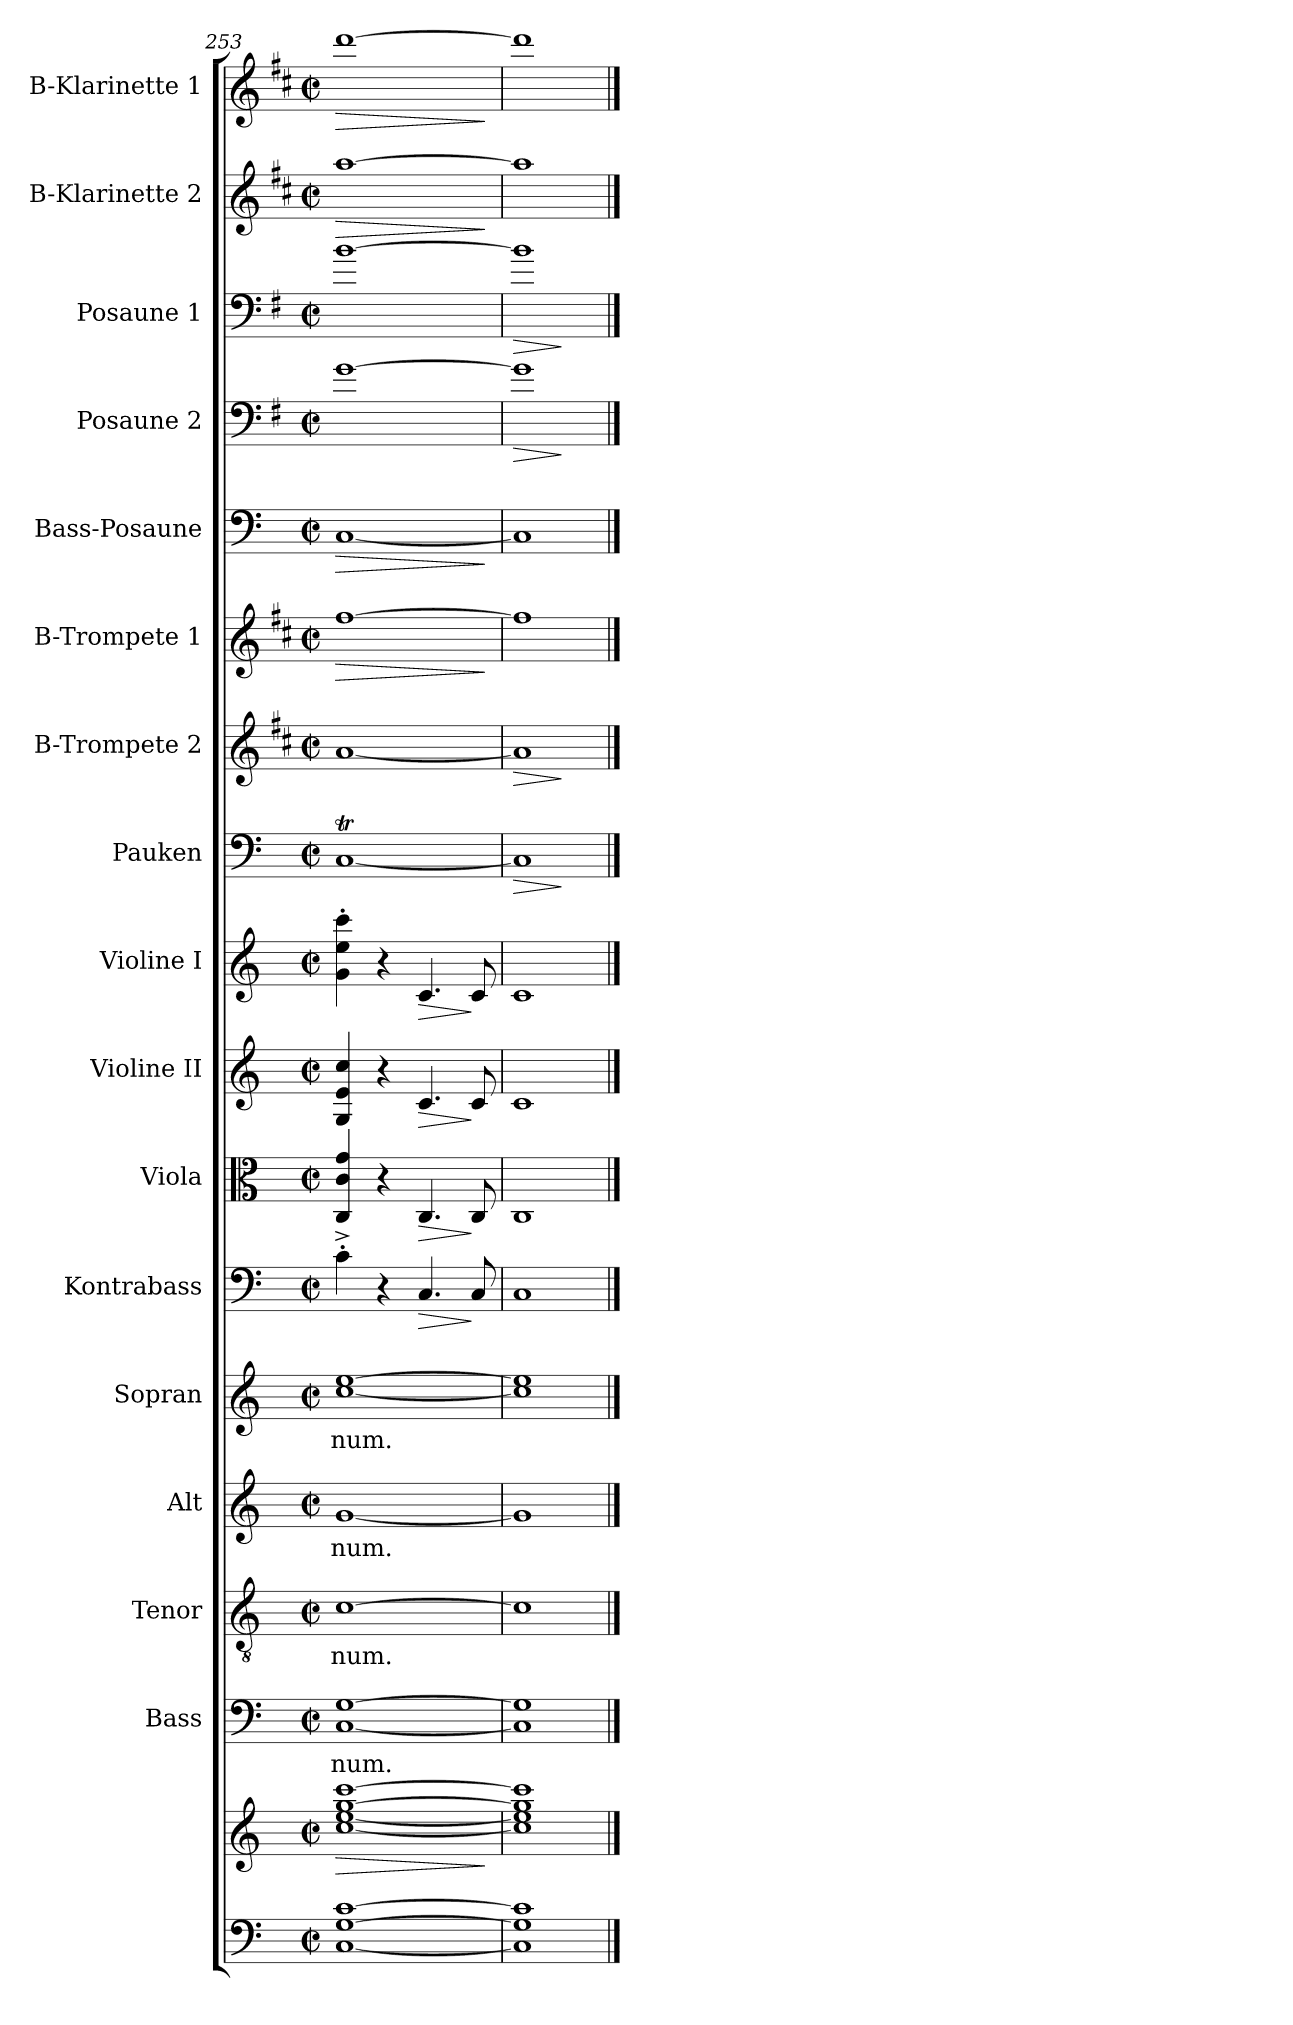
**kern	**kern	**dynam	**kern	**text	**kern	**text	**kern	**text	**kern	**text	**kern	**dynam	**kern	**dynam	**kern	**dynam	**kern	**dynam	**kern	**dynam	**kern	**dynam	**kern	**dynam	**kern	**dynam	**kern	**dynam	**kern	**dynam	**kern	**dynam	**kern	**dynam
*part17	*part17	*part17	*part16	*part16	*part15	*part15	*part14	*part14	*part13	*part13	*part12	*part12	*part11	*part11	*part10	*part10	*part9	*part9	*part8	*part8	*part7	*part7	*part6	*part6	*part5	*part5	*part4	*part4	*part3	*part3	*part2	*part2	*part1	*part1
*staff18	*staff17	*staff17/18	*staff16	*staff16	*staff15	*staff15	*staff14	*staff14	*staff13	*staff13	*staff12	*staff12	*staff11	*staff11	*staff10	*staff10	*staff9	*staff9	*staff8	*staff8	*staff7	*staff7	*staff6	*staff6	*staff5	*staff5	*staff4	*staff4	*staff3	*staff3	*staff2	*staff2	*staff1	*staff1
*	*	*	*I"Bass	*	*I"Tenor	*	*I"Alt	*	*I"Sopran	*	*I"Kontrabass	*	*I"Viola	*	*I"Violine II	*	*I"Violine I	*	*I"Pauken	*	*I"B-Trompete 2	*	*I"B-Trompete 1	*	*I"Bass-Posaune	*	*I"Posaune 2	*	*I"Posaune 1	*	*I"B-Klarinette 2	*	*I"B-Klarinette 1	*
*	*	*	*I'B.	*	*I'T.	*	*I'A.	*	*I'S.	*	*I'Kb.	*	*I'Vla.	*	*I'Vl. II	*	*I'Vl. I	*	*I'Pk.	*	*I'B Trp. 2	*	*I'B Trp. 1	*	*I'B-Pos.	*	*I'Pos. 2	*	*I'Pos. 1	*	*I'B Kl. 2	*	*I'B Kl. 1	*
*clefF4	*clefG2	*	*clefF4	*	*clefGv2	*	*clefG2	*	*clefG2	*	*clefF4	*	*clefC3	*	*clefG2	*	*clefG2	*	*clefF4	*	*clefG2	*	*clefG2	*	*clefF4	*	*clefF4	*	*clefF4	*	*clefG2	*	*clefG2	*
*	*	*	*	*	*	*	*	*	*	*	*ITrd7c12	*	*	*	*	*	*	*	*	*	*ITrd1c2	*	*ITrd1c2	*	*	*	*ITrd4c7	*	*ITrd4c7	*	*ITrd1c2	*	*ITrd1c2	*
*k[]	*k[]	*	*k[]	*	*k[]	*	*k[]	*	*k[]	*	*k[]	*	*k[]	*	*k[]	*	*k[]	*	*k[]	*	*k[]	*	*k[]	*	*k[]	*	*k[]	*	*k[]	*	*k[]	*	*k[]	*
*C:	*C:	*	*C:	*	*C:	*	*C:	*	*C:	*	*C:	*	*C:	*	*C:	*	*C:	*	*C:	*	*C:	*	*C:	*	*C:	*	*C:	*	*C:	*	*C:	*	*C:	*
*M2/2	*M2/2	*	*M2/2	*	*M2/2	*	*M2/2	*	*M2/2	*	*M2/2	*	*M2/2	*	*M2/2	*	*M2/2	*	*M2/2	*	*M2/2	*	*M2/2	*	*M2/2	*	*M2/2	*	*M2/2	*	*M2/2	*	*M2/2	*
*met(c|)	*met(c|)	*	*met(c|)	*	*met(c|)	*	*met(c|)	*	*met(c|)	*	*met(c|)	*	*met(c|)	*	*met(c|)	*	*met(c|)	*	*met(c|)	*	*met(c|)	*	*met(c|)	*	*met(c|)	*	*met(c|)	*	*met(c|)	*	*met(c|)	*	*met(c|)	*
=253	=253	=253	=253	=253	=253	=253	=253	=253	=253	=253	=253	=253	=253	=253	=253	=253	=253	=253	=253	=253	=253	=253	=253	=253	=253	=253	=253	=253	=253	=253	=253	=253	=253	=253
!	!	!LO:HP:b	!	!LO:LY:b	!	!LO:LY:b	!	!LO:LY:b	!	!LO:LY:b	!	!	!	!	!	!	!	!	!	!	!	!	!	!LO:HP:b	!	!LO:HP:b	!	!	!	!	!	!LO:HP:b	!	!LO:HP:b
[1C [1G [1c	[1cc [1ee [1gg [1ccc	>	[1C [1G	-num.	[1c	-num.	[1g	-num.	[1cc [1ee	-num.	4C^>'>\	.	4C/ 4c/ 4g/	.	4G/ 4e/ 4cc/	.	4g\'> 4ee\'> 4ccc\'>	.	[1CT	.	[1g	.	[1ee	>	[1C	>	[1c	.	[1e	.	[1gg	>	[1ccc	>
.	.	.	.	.	.	.	.	.	.	.	4r	.	4r	.	4r	.	4r	.	.	.	.	.	.	.	.	.	.	.	.	.	.	.	.	.
!	!	!	!	!	!	!	!	!	!	!	!	!LO:HP:b	!	!LO:HP:b	!	!LO:HP:b	!	!LO:HP:b	!	!	!	!	!	!	!	!	!	!	!	!	!	!	!	!
.	.	.	.	.	.	.	.	.	.	.	4.CC/	>	4.C/	>	4.c/	>	4.c/	>	.	.	.	.	.	.	.	.	.	.	.	.	.	.	.	.
.	.	.	.	.	.	.	.	.	.	.	8CC/	]	8C/	]	8c/	]	8c/	]	.	.	.	.	.	.	.	.	.	.	.	.	.	.	.	.
.	.	]	.	.	.	.	.	.	.	.	.	.	.	.	.	.	.	.	.	.	.	.	.	]	.	]	.	.	.	.	.	]	.	]
=254	=254	=254	=254	=254	=254	=254	=254	=254	=254	=254	=254	=254	=254	=254	=254	=254	=254	=254	=254	=254	=254	=254	=254	=254	=254	=254	=254	=254	=254	=254	=254	=254	=254	=254
!	!	!	!	!	!	!	!	!	!	!	!	!	!	!	!	!	!	!	!	!LO:HP:b	!	!LO:HP:b	!	!	!	!	!	!LO:HP:b	!	!LO:HP:b	!	!	!	!
1C] 1G] 1c]	1cc] 1ee] 1gg] 1ccc]	.	1C] 1G]	.	1c]	.	1g]	.	1cc] 1ee]	.	1CC	.	1C	.	1c	.	1c	.	1CTTT]	>	1g]	>	1ee]	.	1C]	.	1c]	>	1e]	>	1gg]	.	1ccc]	.
.	.	.	.	.	.	.	.	.	.	.	.	.	.	.	.	.	.	.	.	]	.	]	.	.	.	.	.	]	.	]	.	.	.	.
==	==	==	==	==	==	==	==	==	==	==	==	==	==	==	==	==	==	==	==	==	==	==	==	==	==	==	==	==	==	==	==	==	==	==
*-	*-	*-	*-	*-	*-	*-	*-	*-	*-	*-	*-	*-	*-	*-	*-	*-	*-	*-	*-	*-	*-	*-	*-	*-	*-	*-	*-	*-	*-	*-	*-	*-	*-	*-
